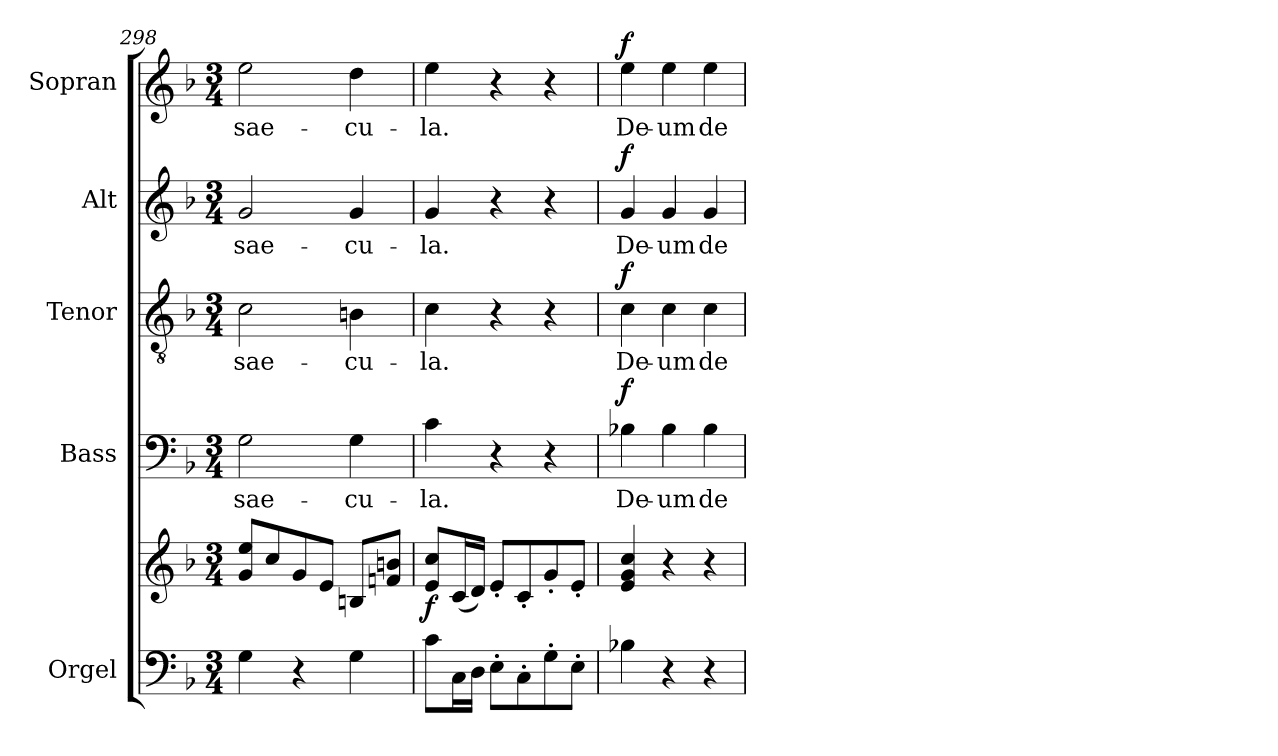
**kern	**kern	**dynam	**kern	**text	**dynam	**kern	**text	**dynam	**kern	**text	**dynam	**kern	**text	**dynam
*part5	*part5	*part5	*part4	*part4	*part4	*part3	*part3	*part3	*part2	*part2	*part2	*part1	*part1	*part1
*staff6	*staff5	*staff5/6	*staff4	*staff4	*staff4	*staff3	*staff3	*staff3	*staff2	*staff2	*staff2	*staff1	*staff1	*staff1
*I"Orgel	*	*	*I"Bass	*	*	*I"Tenor	*	*	*I"Alt	*	*	*I"Sopran	*	*
*I'Org.	*	*	*I'B	*	*	*I'T	*	*	*I'A	*	*	*I'S	*	*
*clefF4	*clefG2	*	*clefF4	*	*	*clefGv2	*	*	*clefG2	*	*	*clefG2	*	*
*k[b-]	*k[b-]	*	*k[b-]	*	*	*k[b-]	*	*	*k[b-]	*	*	*k[b-]	*	*
*F:	*F:	*	*F:	*	*	*F:	*	*	*F:	*	*	*F:	*	*
*M3/4	*M3/4	*	*M3/4	*	*	*M3/4	*	*	*M3/4	*	*	*M3/4	*	*
=298	=298	=298	=298	=298	=298	=298	=298	=298	=298	=298	=298	=298	=298	=298
!	!	!	!	!LO:LY:b	!	!	!LO:LY:b	!	!	!LO:LY:b	!	!	!LO:LY:b	!
4G\	8g/ 8ee/L	.	2G\	sae-	.	2c\	sae-	.	2g/	sae-	.	2ee\	sae-	.
.	8cc/	.	.	.	.	.	.	.	.	.	.	.	.	.
4r	8g/	.	.	.	.	.	.	.	.	.	.	.	.	.
.	8e/J	.	.	.	.	.	.	.	.	.	.	.	.	.
!	!	!	!	!LO:LY:b	!	!	!LO:LY:b	!	!	!LO:LY:b	!	!	!LO:LY:b	!
4G\	8Bn/L	.	4G\	-cu-	.	4Bn\	-cu-	.	4g/	-cu-	.	4dd\	-cu-	.
.	8fn/ 8bn/J	.	.	.	.	.	.	.	.	.	.	.	.	.
=299	=299	=299	=299	=299	=299	=299	=299	=299	=299	=299	=299	=299	=299	=299
!	!	!LO:DY:b	!	!LO:LY:b	!	!	!LO:LY:b	!	!	!LO:LY:b	!	!	!LO:LY:b	!
8c\L	8e/ 8cc/L	f	4c\	-la.	.	4c\	-la.	.	4g/	-la.	.	4ee\	-la.	.
16C\L	(<16c/L	.	.	.	.	.	.	.	.	.	.	.	.	.
16D\JJ	16d/JJ)	.	.	.	.	.	.	.	.	.	.	.	.	.
8E'>\L	8e'</L	.	4r	.	.	4r	.	.	4r	.	.	4r	.	.
8C'>\	8c'</	.	.	.	.	.	.	.	.	.	.	.	.	.
8G'>\	8g'</	.	4r	.	.	4r	.	.	4r	.	.	4r	.	.
8E'>\J	8e'</J	.	.	.	.	.	.	.	.	.	.	.	.	.
=300	=300	=300	=300	=300	=300	=300	=300	=300	=300	=300	=300	=300	=300	=300
!	!	!	!	!LO:LY:b	!LO:DY:a	!	!LO:LY:b	!LO:DY:a	!	!LO:LY:b	!LO:DY:a	!	!LO:LY:b	!LO:DY:a
4B-X\	4e/ 4g/ 4cc/	.	4B-X\	De-	f	4c\	De-	f	4g/	De-	f	4ee\	De-	f
!	!	!	!	!LO:LY:b	!	!	!LO:LY:b	!	!	!LO:LY:b	!	!	!LO:LY:b	!
4r	4r	.	4B-\	-um	.	4c\	-um	.	4g/	-um	.	4ee\	-um	.
!	!	!	!	!LO:LY:b	!	!	!LO:LY:b	!	!	!LO:LY:b	!	!	!LO:LY:b	!
4r	4r	.	4B-\	de	.	4c\	de	.	4g/	de	.	4ee\	de	.
=	=	=	=	=	=	=	=	=	=	=	=	=	=	=
*-	*-	*-	*-	*-	*-	*-	*-	*-	*-	*-	*-	*-	*-	*-
